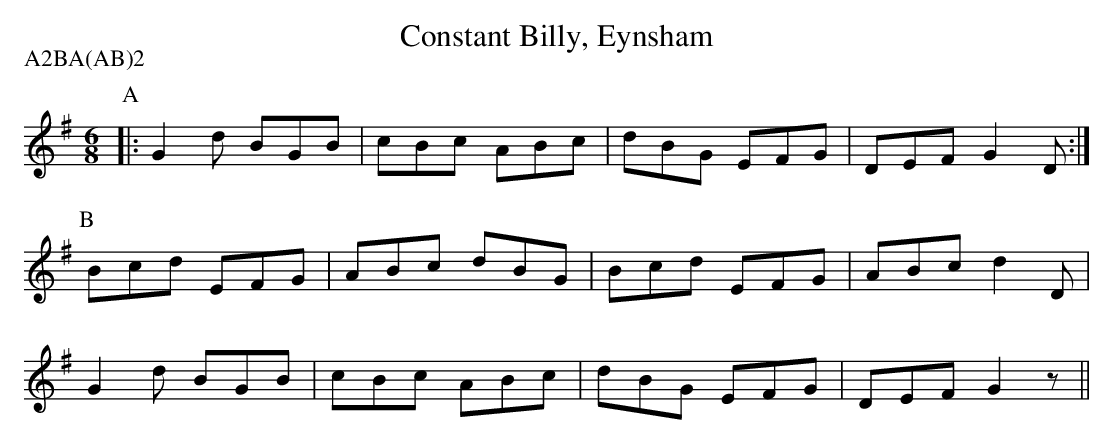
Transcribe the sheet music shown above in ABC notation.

X:1
T:Constant Billy, Eynsham
M:6/8
P:A2BA(AB)2
K:G
P:A
|:G2d BGB|cBc ABc|dBG EFG|DEF G2D:|
P:B
  Bcd EFG|ABc dBG|Bcd EFG|ABc d2D|
  G2d BGB|cBc ABc|dBG EFG|DEF G2z||
